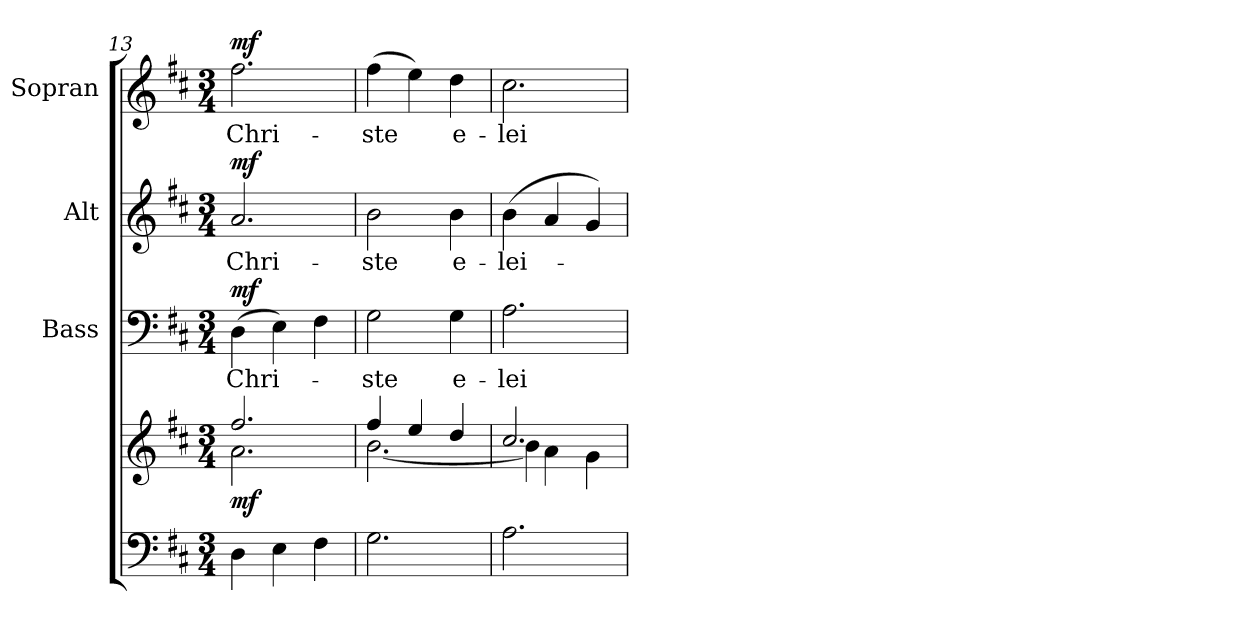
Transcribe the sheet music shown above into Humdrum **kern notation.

**kern	**kern	**dynam	**kern	**text	**dynam	**kern	**text	**dynam	**kern	**text	**dynam
*part4	*part4	*part4	*part3	*part3	*part3	*part2	*part2	*part2	*part1	*part1	*part1
*staff5	*staff4	*staff4/5	*staff3	*staff3	*staff3	*staff2	*staff2	*staff2	*staff1	*staff1	*staff1
*	*	*	*I"Bass	*	*	*I"Alt	*	*	*I"Sopran	*	*
*	*	*	*I'B.	*	*	*I'A.	*	*	*I'S.	*	*
*clefF4	*clefG2	*	*clefF4	*	*	*clefG2	*	*	*clefG2	*	*
*k[f#c#]	*k[f#c#]	*	*k[f#c#]	*	*	*k[f#c#]	*	*	*k[f#c#]	*	*
*D:	*D:	*	*D:	*	*	*D:	*	*	*D:	*	*
*M3/4	*M3/4	*	*M3/4	*	*	*M3/4	*	*	*M3/4	*	*
=13	=13	=13	=13	=13	=13	=13	=13	=13	=13	=13	=13
*	*^	*	*	*	*	*	*	*	*	*	*
!	!	!	!LO:DY:b	!	!LO:LY:b	!LO:DY:a	!	!LO:LY:b	!LO:DY:a	!	!LO:LY:b	!LO:DY:a
4D\	2.ff#/	2.a\	mf	(>4D\	Chri-	mf	2.a/	Chri-	mf	2.ff#\	Chri-	mf
4E\	.	.	.	4E\)	.	.	.	.	.	.	.	.
4F#\	.	.	.	4F#\	.	.	.	.	.	.	.	.
=14	=14	=14	=14	=14	=14	=14	=14	=14	=14	=14	=14	=14
!	!	!	!	!	!LO:LY:b	!	!	!LO:LY:b	!	!	!LO:LY:b	!
2.G\	4ff#/	[<2.b\	.	2G\	-ste	.	2b\	-ste	.	(>4ff#\	-ste	.
.	4ee/	.	.	.	.	.	.	.	.	4ee\)	.	.
!	!	!	!	!	!LO:LY:b	!	!	!LO:LY:b	!	!	!LO:LY:b	!
.	4dd/	.	.	4G\	e-	.	4b\	e-	.	4dd\	e-	.
!!LO:PB:g=z
=15	=15	=15	=15	=15	=15	=15	=15	=15	=15	=15	=15	=15
!	!	!	!	!	!LO:LY:b	!	!	!LO:LY:b	!	!	!LO:LY:b	!
2.A\	2.cc#/	4b\]	.	2.A\	-lei-	.	(>4b\	-lei-	.	2.cc#\	-lei-	.
.	.	4a\	.	.	.	.	4a/	.	.	.	.	.
.	.	4g\	.	.	.	.	4g/)	.	.	.	.	.
*	*v	*v	*	*	*	*	*	*	*	*	*	*
=	=	=	=	=	=	=	=	=	=	=	=
*-	*-	*-	*-	*-	*-	*-	*-	*-	*-	*-	*-
